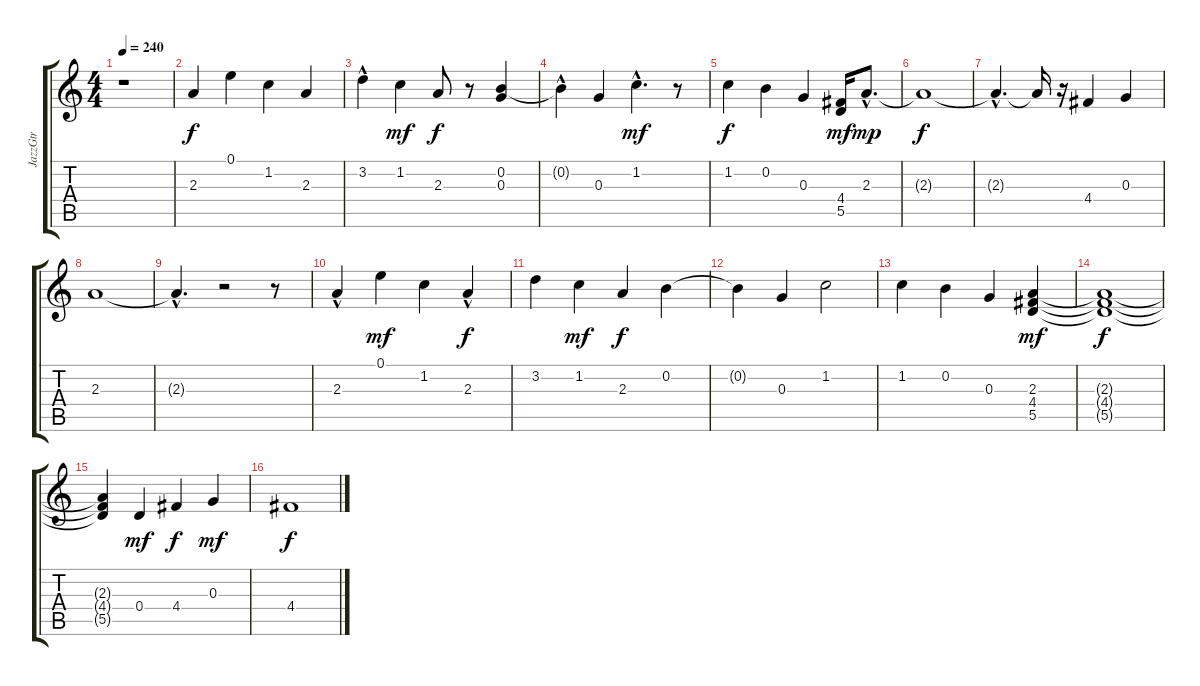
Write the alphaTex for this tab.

\track ("JazzGtr" "JazzGtr") {instrument electricguitarjazz}
\staff {score tabs}
\tuning (E4 B3 G3 D3 A2 E2) {hide}
\ts (4 4)
\tempo 240
\clef g2
\ks c
r.1{dy f} |
2.3.4 0.1.4 1.2.4 2.3.4 |
3.2{hac}.4 1.2.4{dy mf} 2.3.8{dy f} r.8 (0.2 0.3).4 |
0.2{hac t}.4 0.3.4 1.2{hac}.4{d dy mf} r.8 |
1.2.4{dy f} 0.2.4 0.3.4 (4.4 5.5).16{dy mf} 2.3{hac}.8{d dy mp} |
2.3{t}.1{dy f} |
2.3{hac t}.4{d} 2.3{t}.16 r.16 4.4.4 0.3.4 |
2.3.1 |
2.3{hac t}.4{d} r.2 r.8 |
2.3{hac}.4 0.1.4{dy mf} 1.2.4 2.3{hac}.4{dy f} |
3.2.4 1.2.4{dy mf} 2.3.4{dy f} 0.2.4 |
0.2{t}.4 0.3.4 1.2.2 |
1.2.4 0.2.4 0.3.4 (2.3 4.4 5.5).4{dy mf} |
(2.3{t} 4.4{t} 5.5{t}).1{dy f} |
(2.3{t} 4.4{t} 5.5{t}).4 0.4.4{dy mf} 4.4.4{dy f} 0.3.4{dy mf} |
4.4.1{dy f}
